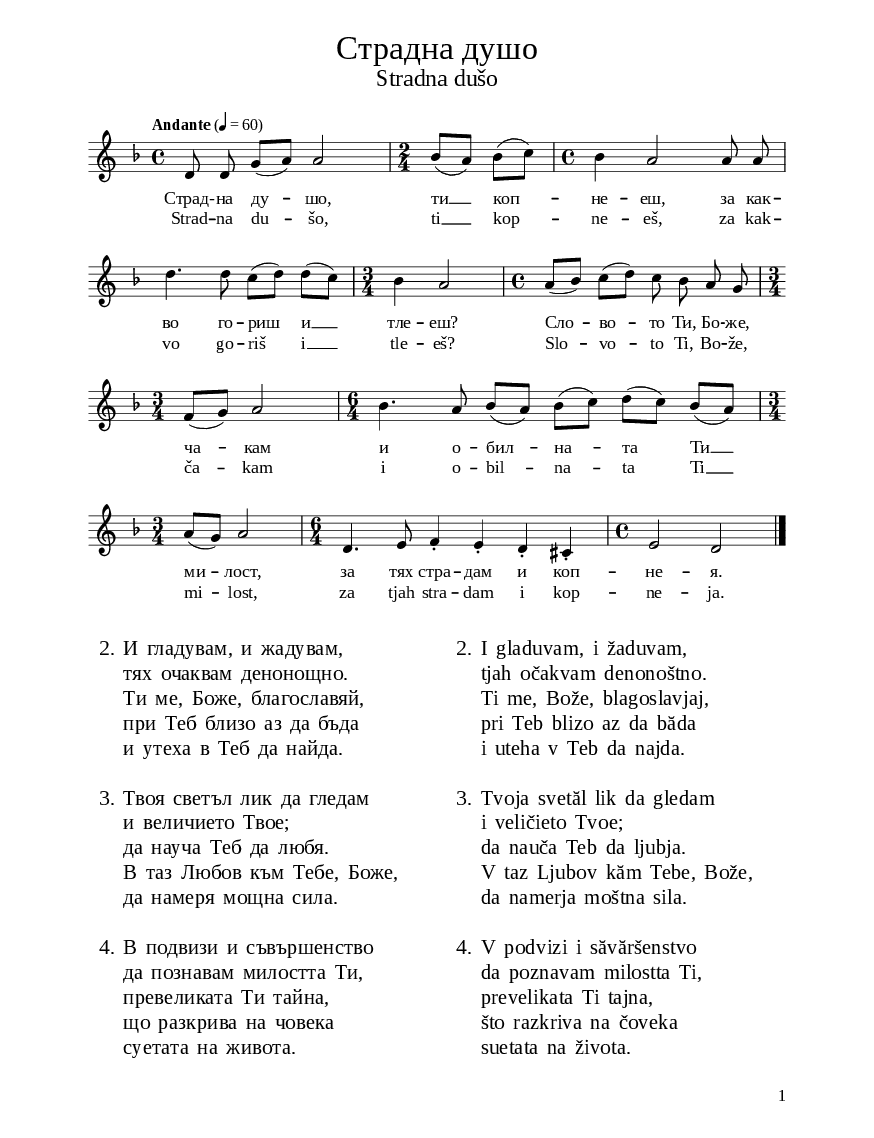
\version "2.24.2"

% include paper part and global functions
\include "include/globals.ily"

\bookpart {
  \label #'ref029
  \tocItem \markup "Страдна душо – Stradna dušo"
  \include "include/bookpart-paper.ily"
  \score {
    \include "include/score-layout.ily"

    \new Voice \absolute {
      \clef treble
      \key d \minor
      \time 4/4
      \tempoFunc "Andante" 4 "60"
      \autoBeamOff
      
      d'8 d' g'8 ([ a' ]) a'2 | \time 2/4 bes'8 ([ a' ])  bes' ([ c'' ])  | 

      \time 4/4 bes'4 a'2 a'8 a' | \break
      d''4. d''8 c'' ([ d'' ]) d'' ([ c'' ]) \time 3/4  bes'4 a'2 |
      \time 4/4  a'8 ([ bes' ]) c'' ([ d'' ]) c'' bes' a' g' |\break
      \time 3/4  f'8 ([ g' ]) a'2 | \time 6/4  bes'4. a'8 bes' ([ a' ]) bes' ([ c'' ]) d'' ([ c'' ]) bes' ([ a' ]) \break |
      \time 3/4  |a'8 ([ g'8 ]) a'2 | \time 6/4  d'4. e'8 f'4\staccato e'4\staccato d'\staccato cis'\staccato | \time 4/4  e'2 d' | \bar "|." \break

    }

    \addlyrics {
      "Страд-" -- на
      ду -- шо, ти __ коп -- не -- еш, за как -- во го --
      риш и __ тле -- еш? Сло -- во -- то Ти, Бо -- же,
      ча -- кам и о -- бил -- на -- та Ти __ ми -- лост,
      за тях стра -- дам и коп -- не -- я.}
      \addlyrics {
        Strad -- na
        du -- šo, ti __ kop -- ne -- eš, za kak -- vo go --
        riš i __ tle -- eš? Slo -- vo -- to Ti, Bo -- že,
        ča -- kam i o -- bil -- na -- ta Ti __ mi -- lost,
        za tjah stra -- dam i kop -- ne -- ja.}


        \header {
          title = \titleFunc "Страдна душо" "Stradna dušo"
        }

        \midi{}

      } % score



      \markup \fontsize #bgCoupletFontSize {
        \hspace #1
        \override #`(baseline-skip . ,bgCoupletBaselineSkip)
        \column {
          \line {   2. И гладувам, и жадувам,}

          \line {   "   " тях очаквам денонощно.}

          \line {   "   " Ти ме, Боже, благославяй,}

          \line {   "   " при Теб близо аз да бъда}

          \line {   "   " и утеха в Теб да найда.}
          \line { " " }

          \line {   3. Твоя светъл лик да гледам}

          \line {   "   " и величието Твое;}

          \line {   "   " да науча Теб да любя.}

          \line {   "   " В таз Любов към Тебе, Боже,}

          \line {   "   " да намеря мощна сила.}
          \line { " " }

             \line {   4. В подвизи и съвършенство}

          \line {   "   " да познавам милостта Ти,}

          \line {   "   " превеликата Ти тайна,}

          \line {   "   " що разкрива на човека}

          \line {   "   " суетата на живота.}



        }

        \hspace #5
        \override #`(baseline-skip . ,bgCoupletBaselineSkip)
        \column {
          \line {   2. I gladuvam, i žaduvam,}

          \line {   "   " tjah očakvam denonoštno.}

          \line {   "   " Ti me, Bože, blagoslavjaj,}

          \line {   "   " pri Teb blizo az da băda}

          \line {   "   " i uteha v Teb da najda.}
          \line { " " }

          \line {   3. Tvoja svetăl lik da gledam}

          \line {   "   " i veličieto Tvoe;}

          \line {   "   " da nauča Teb da ljubja.}

          \line {   "   " V taz Ljubov kăm Tebe, Bože,}

          \line {   "   " da namerja moštna sila.}
              \line { " " }

                \line {   4. V podvizi i săvăršenstvo}

          \line {   "   " da poznavam milostta Ti,}

          \line {   "   " prevelikata Ti tajna,}

          \line {   "   " što razkriva na čoveka}

          \line {   "   " suetata na života.}
      



        } %column
      } % markup

      \pageBreak


      \markup \fontsize #bgCoupletFontSize {
        \hspace #1
        \override #`(baseline-skip . ,bgCoupletBaselineSkip)
        \column {


       
          \line {    5. Всичко грешно на Земята}

          \line {   "   " е преходно, мимолетно.}

          \line {   "   " Само Ти си вечен, Боже,}

          \line {   "   " Тебе хвалим, Тебе славим,}

          \line {   "   " Теб ще славят вековете.}

        }

        \hspace #5
        \override #`(baseline-skip . ,bgCoupletBaselineSkip)
        \column {
    
          \line {    5. Vsičko grešno na Zemjata}

          \line {   "   " e prehodno, mimoletno.}

          \line {   "   " Samo Ti si večen, Bože,}

          \line {   "   " Tebe hvalim, Tebe slavim,}

          \line {   "   " Teb šte slavjat vekovete.}

        } %column
      } % markup

      \markup \empty-two
      % include foreign translation(s) of the song
      \version "2.22.0"

\markup \fill-line { \fontsize #6 "Leidende Seele" }
\markup \null
\markup \null
\markup \fontsize #+2.5 {
  \hspace #10
  \override #'(baseline-skip . 2)
  \column {
    \line { " " }

    \line {  1.  Leidende Seele, die du dich sehnst:}

    \line {   "   " Wofür brennst und glühst du? }

    \line {   "   "Ich warte auf Dein Wort, oh Gott,}

    \line {   "   "und auf Deine reichliche Barmherzigkeit. }

    \line {   "   "Dafür leide ich, danach sehne ich mich.}

    \line { " " }
    \line {   2.  Und ich hungere und ich dürste, }

    \line {   "   "ich erwarte dies Tag und Nacht. }

    \line {   "   "Segne mich Gott, }

    \line {   "   "auf dass ich Dir nahe bin }

    \line {   "   "und bei Dir Trost finde.}

    \line { " " }
    \line {   3.  Ich schaue Dein lichtvolles Antlitz }

    \line {   "   "und Deine Größe,}

    \line {   "   "auf dass ich Dich lieben lerne. }

    \line {   "   "Möge ich in dieser Liebe Deine machtvolle Kraft finden.}

    \line { " " }
    \line { 4.  In den Heldentaten und der Vollkommenheit }

    \line {   "   "möge ich Deine Barmherzigkeit erkennen,}

    \line {   "   "Dein allmächtiges Geheimnis,}

    \line {   "   "das dem Menschen Eitelkeit des Lebens}

    \line {   "   "offenbart. }

    \line { " " }
    \line {   5. Alles Sündige auf der Erde}

    \line {   "   "ist vergänglich und flüchtig.}

    \line {   "   "Nur Du Gott, bist ewig:}

    \line {   "   "Wir loben Dich, wir lobpreisen Dich,}

    \line {   "   "Dich wird die Ewigkeit lobpreisen.}

  }
}


%{
convert-ly (GNU LilyPond) 2.20.0  convert-ly: Processing `'...
Applying conversion: 2.19.2, 2.19.7, 2.19.11, 2.19.16, 2.19.22,
2.19.24, 2.19.28, 2.19.29, 2.19.32, 2.19.40, 2.19.46, 2.19.49,
2.19.80, 2.20.0
%}


    } % bookpart
